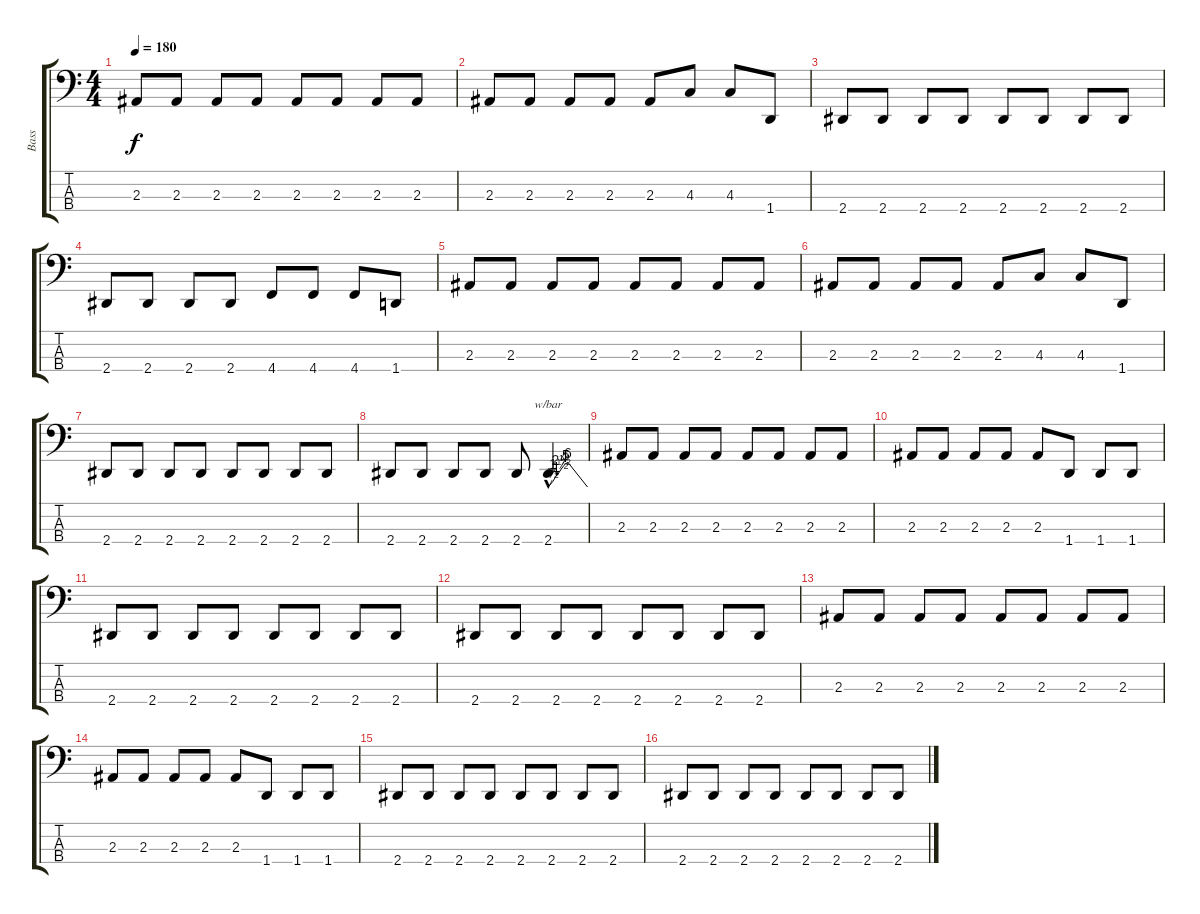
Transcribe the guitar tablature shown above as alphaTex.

\track ("Bass" "Bass") {instrument electricbassfinger}
\staff {score tabs}
\tuning (Gb2 Db2 Ab1 Db1) {hide}
\ts (4 4)
\tempo 180
\clef f4
\ks c
2.3.8{dy f} 2.3.8 2.3.8 2.3.8 2.3.8 2.3.8 2.3.8 2.3.8 |
2.3.8 2.3.8 2.3.8 2.3.8 2.3.8 4.3.8 4.3.8 1.4.8 |
2.4.8 2.4.8 2.4.8 2.4.8 2.4.8 2.4.8 2.4.8 2.4.8 |
2.4.8 2.4.8 2.4.8 2.4.8 4.4.8 4.4.8 4.4.8 1.4.8 |
2.3.8 2.3.8 2.3.8 2.3.8 2.3.8 2.3.8 2.3.8 2.3.8 |
2.3.8 2.3.8 2.3.8 2.3.8 2.3.8 4.3.8 4.3.8 1.4.8 |
2.4.8 2.4.8 2.4.8 2.4.8 2.4.8 2.4.8 2.4.8 2.4.8 |
2.4.8 2.4.8 2.4.8 2.4.8 2.4.8 2.4{hac}.4{d tbe (custom default 0 0 7 2 12 4 16 6 20 10 24 16 27 20 30 24 60 0)} |
2.3.8 2.3.8 2.3.8 2.3.8 2.3.8 2.3.8 2.3.8 2.3.8 |
2.3.8 2.3.8 2.3.8 2.3.8 2.3.8 1.4.8 1.4.8 1.4.8 |
2.4.8 2.4.8 2.4.8 2.4.8 2.4.8 2.4.8 2.4.8 2.4.8 |
2.4.8 2.4.8 2.4.8 2.4.8 2.4.8 2.4.8 2.4.8 2.4.8 |
2.3.8 2.3.8 2.3.8 2.3.8 2.3.8 2.3.8 2.3.8 2.3.8 |
2.3.8 2.3.8 2.3.8 2.3.8 2.3.8 1.4.8 1.4.8 1.4.8 |
2.4.8 2.4.8 2.4.8 2.4.8 2.4.8 2.4.8 2.4.8 2.4.8 |
2.4.8 2.4.8 2.4.8 2.4.8 2.4.8 2.4.8 2.4.8 2.4.8
